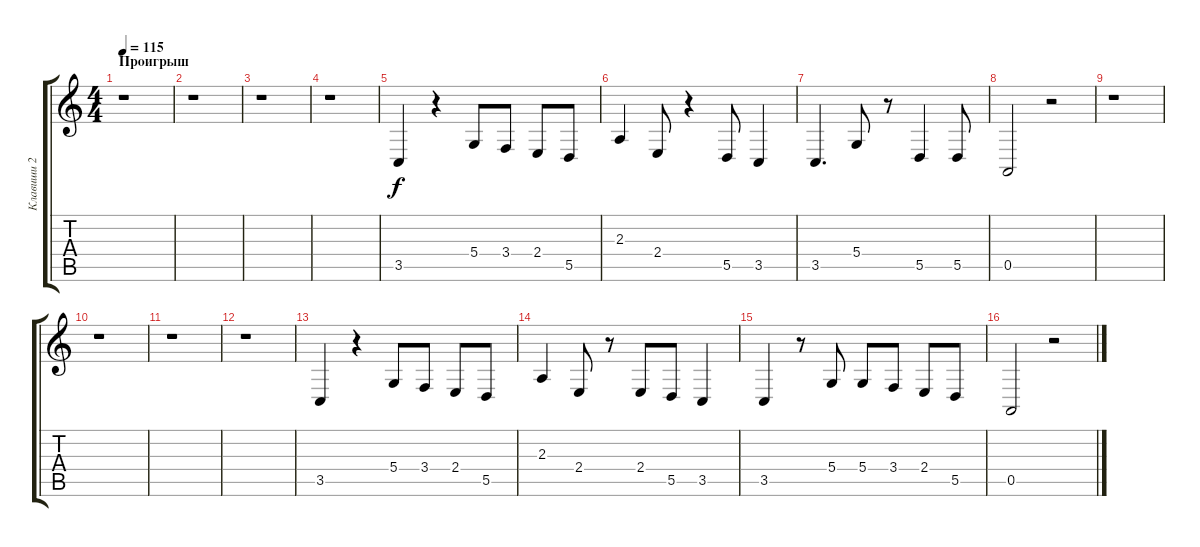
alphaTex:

\track ("Клавиши 2" "Клавиши 2") {instrument trumpet}
\staff {score tabs}
\tuning (E4 B3 G3 D3 A2 E2) {hide}
\ts (4 4)
\section ("" "Проигрыш")
\tempo 115
\clef g2
\ks c
r.1{dy f} |
r.1 |
r.1 |
r.1 |
3.5.4 r.4 5.4.8 3.4.8 2.4.8 5.5.8 |
2.3.4 2.4.8 r.4 5.5.8 3.5.4 |
3.5.4{d} 5.4.8 r.8 5.5.4 5.5.8 |
0.5.2 r.2 |
r.1 |
r.1 |
r.1 |
r.1 |
3.5.4 r.4 5.4.8 3.4.8 2.4.8 5.5.8 |
2.3.4 2.4.8 r.8 2.4.8 5.5.8 3.5.4 |
3.5.4 r.8 5.4.8 5.4.8 3.4.8 2.4.8 5.5.8 |
0.5.2 r.2
